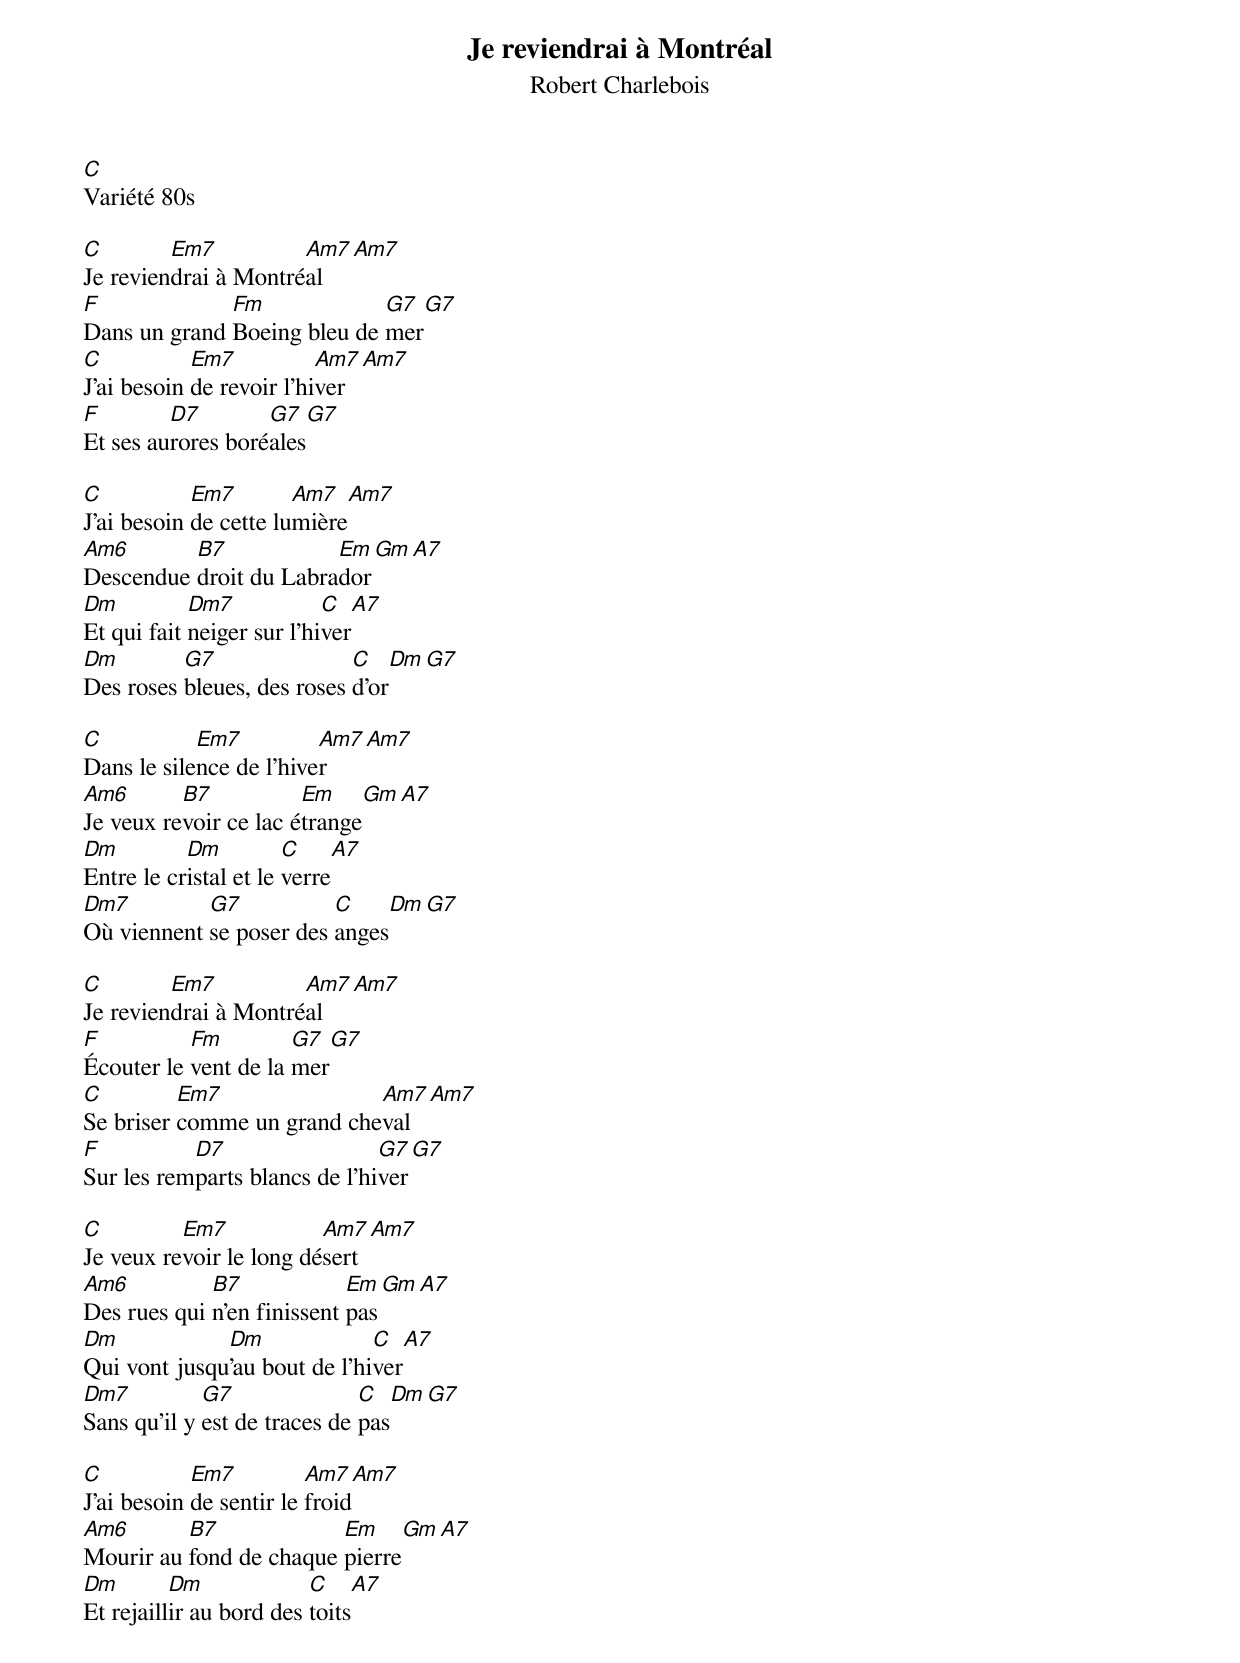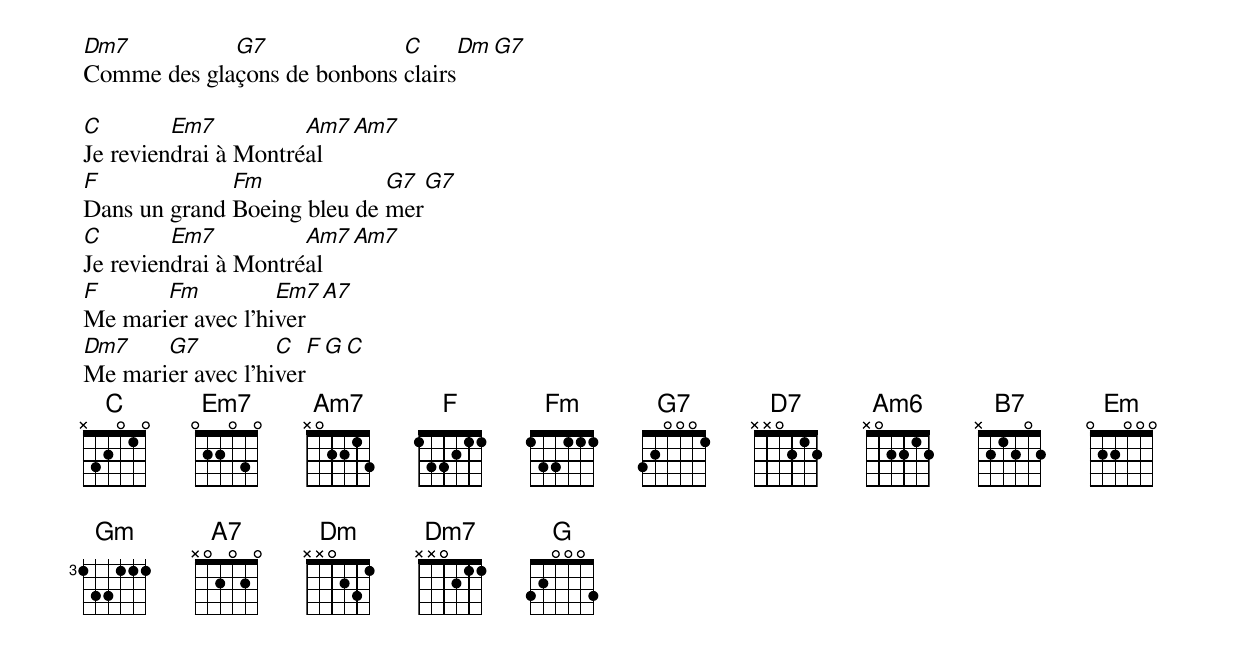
Je reviendrai à Montréal
Robert Charlebois
C
Variété 80s

C        Em7          Am7  Am7
Je reviendrai à Montréal
F             Fm             G7  G7
Dans un grand Boeing bleu de mer
C           Em7           Am7  Am7
J'ai besoin de revoir l'hiver
F        D7        G7  G7
Et ses aurores boréales

C           Em7        Am7  Am7
J'ai besoin de cette lumière
Am6       B7            Em  Gm  A7
Descendue droit du Labrador
Dm          Dm7            C  A7
Et qui fait neiger sur l'hiver
Dm        G7                C   Dm  G7
Des roses bleues, des roses d'or

C           Em7          Am7  Am7
Dans le silence de l'hiver
Am6       B7           Em    Gm  A7
Je veux revoir ce lac étrange
Dm         Dm          C    A7
Entre le cristal et le verre
Dm7         G7           C    Dm  G7
Où viennent se poser des anges

C        Em7          Am7  Am7
Je reviendrai à Montréal
F          Fm         G7  G7
Écouter le vent de la mer
C         Em7               Am7  Am7
Se briser comme un grand cheval
F          D7                  G7  G7
Sur les remparts blancs de l'hiver

C         Em7            Am7  Am7
Je veux revoir le long désert
Am6          B7             Em  Gm  A7
Des rues qui n'en finissent pas
Dm            Dm              C  A7
Qui vont jusqu'au bout de l'hiver
Dm7          G7               C  Dm  G7
Sans qu'il y est de traces de pas

C           Em7          Am7  Am7
J'ai besoin de sentir le froid
Am6       B7             Em    Gm  A7
Mourir au fond de chaque pierre
Dm        Dm             C    A7
Et rejaillir au bord des toits
Dm7          G7              C     Dm  G7
Comme des glaçons de bonbons clairs

C        Em7          Am7  Am7
Je reviendrai à Montréal
F             Fm             G7  G7
Dans un grand Boeing bleu de mer
C        Em7          Am7  Am7
Je reviendrai à Montréal
F      Fm          Em7  A7
Me marier avec l'hiver
Dm7    G7          C  F  G  C
Me marier avec l'hiver
